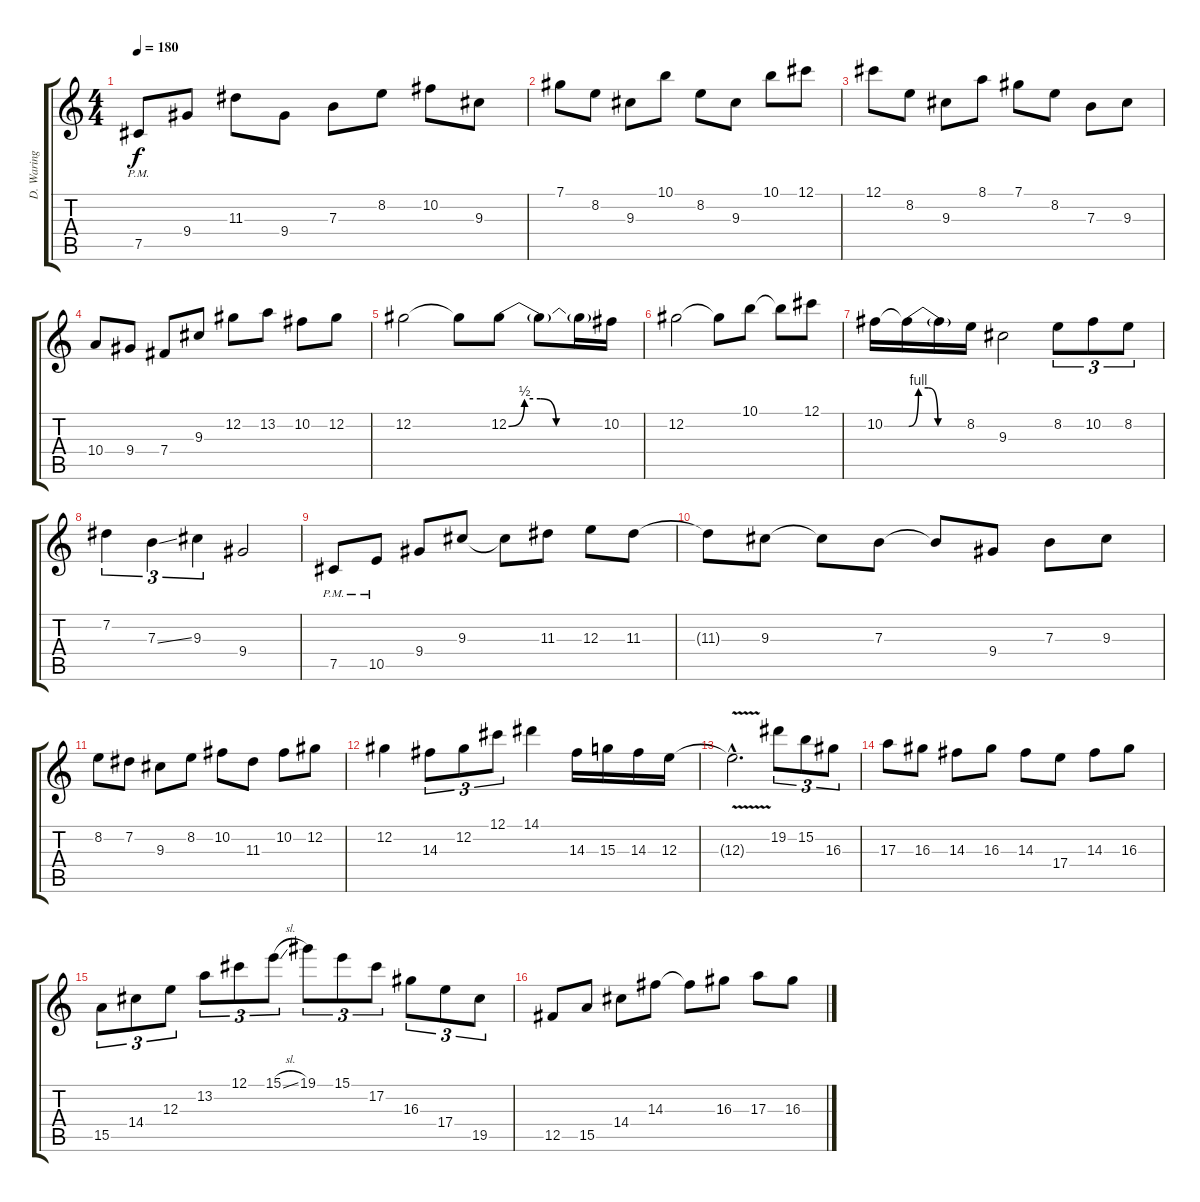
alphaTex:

\track ("D. Waring Gtr." "D. Waring ") {instrument distortionguitar}
\staff {score tabs}
\tuning (Db4 Ab3 E3 B2 Gb2 Db2) {hide}
\ts (4 4)
\tempo 180
\clef g2
\ks c
7.5{pm}.8{dy f} 9.4.8 11.3.8 9.4.8 7.3.8 8.2.8 10.2.8 9.3.8 |
7.1.8 8.2.8 9.3.8 10.1.8 8.2.8 9.3.8 10.1.8 12.1.8 |
12.1.8 8.2.8 9.3.8 8.1.8 7.1.8 8.2.8 7.3.8 9.3.8 |
10.4.8 9.4.8 7.4.8 9.3.8 12.2.8 13.2.8 10.2.8 12.2.8 |
12.2.2{instrument distortionguitar} 12.2{t}.8 12.2{be (custom 0 0 10 2 20 2 30 0 60 0)}.8 12.2{t}.8 12.2{t}.16 10.2.16 |
12.2.2 12.2{t}.8 10.1.8 10.1{t}.8 12.1.8 |
10.2.16 10.2{be (custom 0 0 10 4 20 4 30 0 60 0) t}.16 10.2{t}.16 8.2.16 9.3.2 8.2.8{tu (3 2)} 10.2.8{tu (3 2)} 8.2.8{tu (3 2)} |
7.2.4{tu (3 2)} 7.3{ss}.4{tu (3 2)} 9.3.4{tu (3 2)} 9.4.2 |
7.5{pm}.8 10.5{pm}.8 9.4.8 9.3.8 9.3{t}.8 11.3.8 12.3.8 11.3.8 |
11.3{t}.8 9.3.8 9.3{t}.8 7.3.8 7.3{t}.8 9.4.8 7.3.8 9.3.8 |
8.2.8 7.2.8 9.3.8 8.2.8 10.2.8 11.3.8 10.2.8 12.2.8 |
12.2.4 14.3.8{tu (3 2)} 12.2.8{tu (3 2)} 12.1.8{tu (3 2)} 14.1.4 14.3.16 15.3.16 14.3.16 12.3.16 |
12.3{v hac t}.2{d} 19.2.8{tu (3 2)} 15.2.8{tu (3 2)} 16.3.8{tu (3 2)} |
17.3.8 16.3.8 14.3.8 16.3.8 14.3.8 17.4.8 14.3.8 16.3.8 |
15.5.8{tu (3 2)} 14.4.8{tu (3 2)} 12.3.8{tu (3 2)} 13.2.8{tu (3 2)} 12.1.8{tu (3 2)} 15.1{sl}.8{tu (3 2)} 19.1.8{tu (3 2)} 15.1.8{tu (3 2)} 17.2.8{tu (3 2)} 16.3.8{tu (3 2)} 17.4.8{tu (3 2)} 19.5.8{tu (3 2)} |
12.5.8 15.5.8 14.4.8 14.3.8 14.3{t}.8 16.3.8 17.3.8 16.3.8
